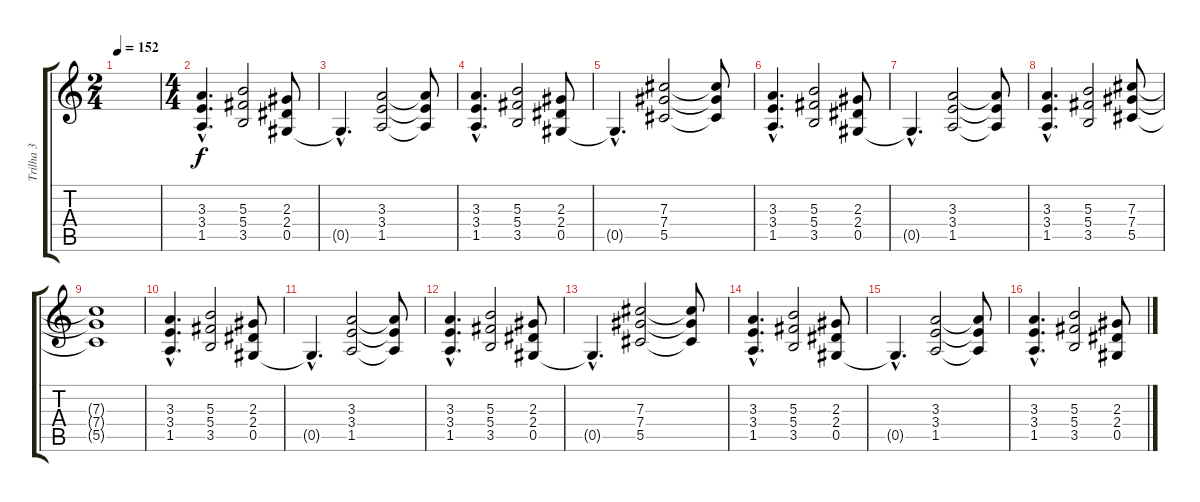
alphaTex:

\track ("Trilha 3" "Trilha 3") {instrument overdrivenguitar}
\staff {score tabs}
\tuning (Eb4 Bb3 Gb3 Db3 Ab2 Eb2) {hide}
\ts (2 4)
\tempo 152
\clef g2
\ks c
|
\ts (4 4)
(3.3{hac} 3.4{hac} 1.5{hac}).4{d} (5.3 5.4 3.5).2 (2.3 2.4 0.5).8 |
0.5{hac t}.4{d} (3.3 3.4 1.5).2 (3.3{t} 3.4{t} 1.5{t}).8 |
(3.3{hac} 3.4{hac} 1.5{hac}).4{d} (5.3 5.4 3.5).2 (2.3 2.4 0.5).8 |
0.5{hac t}.4{d} (7.3 7.4 5.5).2 (7.3{t} 7.4{t} 5.5{t}).8 |
(3.3{hac} 3.4{hac} 1.5{hac}).4{d} (5.3 5.4 3.5).2 (2.3 2.4 0.5).8 |
0.5{hac t}.4{d} (3.3 3.4 1.5).2 (3.3{t} 3.4{t} 1.5{t}).8 |
(3.3{hac} 3.4{hac} 1.5{hac}).4{d} (5.3 5.4 3.5).2 (7.3 7.4 5.5).8 |
(7.3{t} 7.4{t} 5.5{t}).1 |
(3.3{hac} 3.4{hac} 1.5{hac}).4{d} (5.3 5.4 3.5).2 (2.3 2.4 0.5).8 |
0.5{hac t}.4{d} (3.3 3.4 1.5).2 (3.3{t} 3.4{t} 1.5{t}).8 |
(3.3{hac} 3.4{hac} 1.5{hac}).4{d} (5.3 5.4 3.5).2 (2.3 2.4 0.5).8 |
0.5{hac t}.4{d} (7.3 7.4 5.5).2 (7.3{t} 7.4{t} 5.5{t}).8 |
(3.3{hac} 3.4{hac} 1.5{hac}).4{d} (5.3 5.4 3.5).2 (2.3 2.4 0.5).8 |
0.5{hac t}.4{d} (3.3 3.4 1.5).2 (3.3{t} 3.4{t} 1.5{t}).8 |
(3.3{hac} 3.4{hac} 1.5{hac}).4{d} (5.3 5.4 3.5).2 (2.3 2.4 0.5).8
